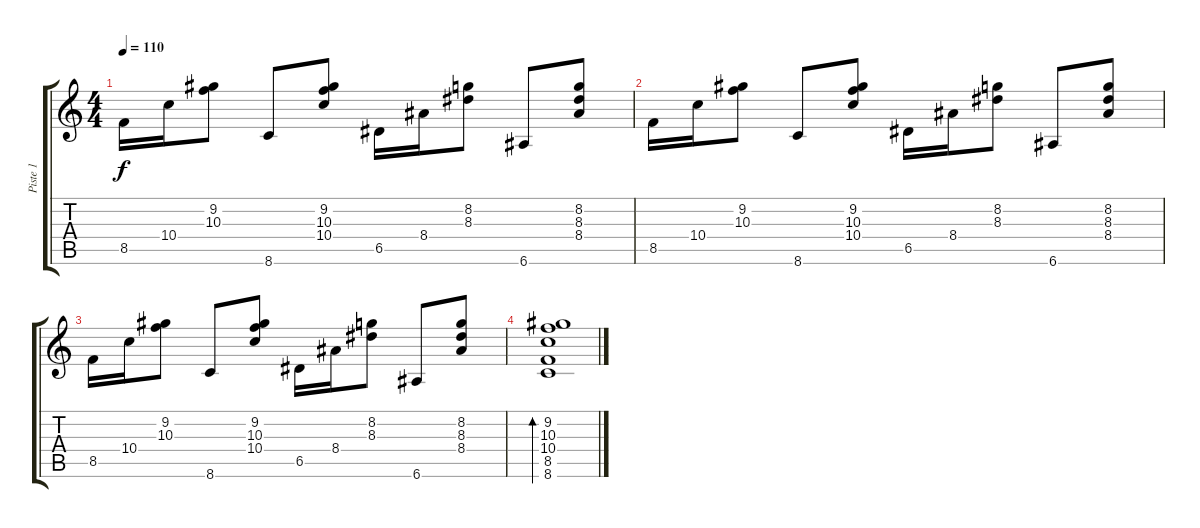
\track ("Piste 1" "Piste 1") {instrument acousticguitarsteel}
\staff {score tabs}
\tuning (E4 B3 G3 D3 A2 E2) {hide}
\ts (4 4)
\tempo 110
\clef g2
\ks c
8.5.16{dy f} 10.4.16 (9.2 10.3).8 8.6.8 (9.2 10.3 10.4).8 6.5.16 8.4.16 (8.2 8.3).8 6.6.8 (8.2 8.3 8.4).8 |
8.5.16 10.4.16 (9.2 10.3).8 8.6.8 (9.2 10.3 10.4).8 6.5.16 8.4.16 (8.2 8.3).8 6.6.8 (8.2 8.3 8.4).8 |
8.5.16 10.4.16 (9.2 10.3).8 8.6.8 (9.2 10.3 10.4).8 6.5.16 8.4.16 (8.2 8.3).8 6.6.8 (8.2 8.3 8.4).8 |
(9.2 10.3 10.4 8.5 8.6).1{bd 480}
